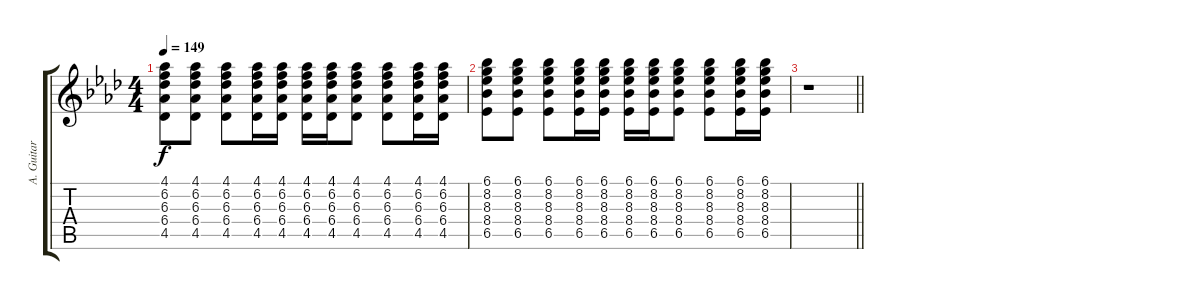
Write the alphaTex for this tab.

\track ("A. Guitar" "A. Guitar") {instrument acousticguitarsteel}
\staff {score tabs}
\tuning (E4 B3 G3 D3 A2 E2) {hide}
\ts (4 4)
\tempo 149
\clef g2
\ks ab
(4.1 6.2 6.3 6.4 4.5).8{dy f} (4.1 6.2 6.3 6.4 4.5).8 (4.1 6.2 6.3 6.4 4.5).8 (4.1 6.2 6.3 6.4 4.5).16 (4.1 6.2 6.3 6.4 4.5).16 (4.1 6.2 6.3 6.4 4.5).16 (4.1 6.2 6.3 6.4 4.5).16 (4.1 6.2 6.3 6.4 4.5).8 (4.1 6.2 6.3 6.4 4.5).8 (4.1 6.2 6.3 6.4 4.5).16 (4.1 6.2 6.3 6.4 4.5).16 |
(6.1 8.2 8.3 8.4 6.5).8 (6.1 8.2 8.3 8.4 6.5).8 (6.1 8.2 8.3 8.4 6.5).8 (6.1 8.2 8.3 8.4 6.5).16 (6.1 8.2 8.3 8.4 6.5).16 (6.1 8.2 8.3 8.4 6.5).16 (6.1 8.2 8.3 8.4 6.5).16 (6.1 8.2 8.3 8.4 6.5).8 (6.1 8.2 8.3 8.4 6.5).8 (6.1 8.2 8.3 8.4 6.5).16 (6.1 8.2 8.3 8.4 6.5).16 |
\barLineRight lightlight
r.1
